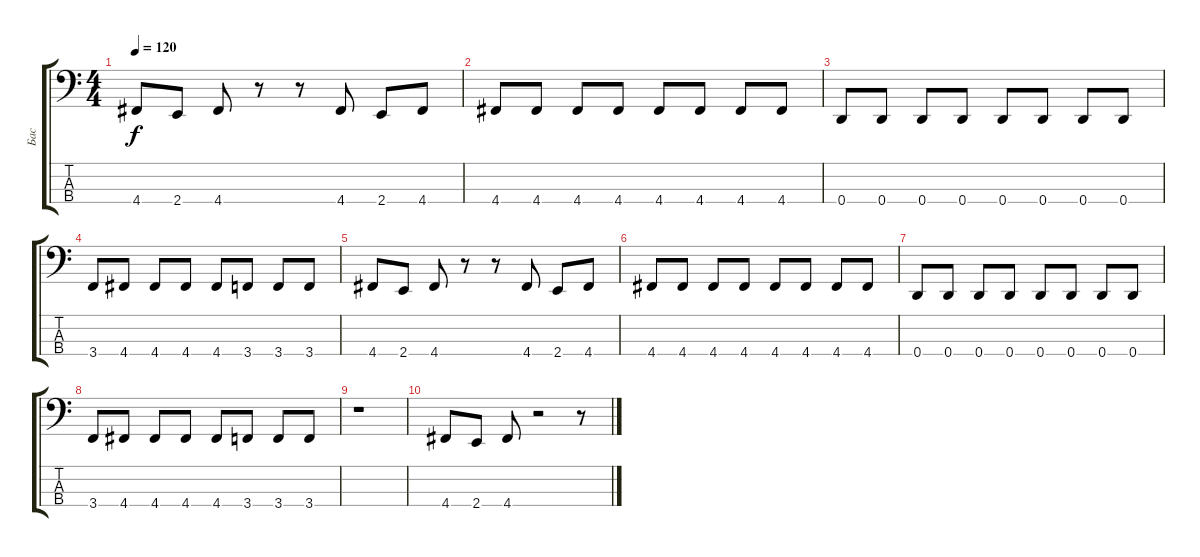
\track ("Бас" "Бас") {instrument electricbassfinger}
\staff {score tabs}
\tuning (F2 C2 G1 D1) {hide}
\ts (4 4)
\tempo 120
\clef f4
\ks c
4.4.8{dy f} 2.4.8 4.4.8 r.8 r.8 4.4.8 2.4.8 4.4.8 |
4.4.8 4.4.8 4.4.8 4.4.8 4.4.8 4.4.8 4.4.8 4.4.8 |
0.4.8 0.4.8 0.4.8 0.4.8 0.4.8 0.4.8 0.4.8 0.4.8 |
3.4.8 4.4.8 4.4.8 4.4.8 4.4.8 3.4.8 3.4.8 3.4.8 |
4.4.8 2.4.8 4.4.8 r.8 r.8 4.4.8 2.4.8 4.4.8 |
4.4.8 4.4.8 4.4.8 4.4.8 4.4.8 4.4.8 4.4.8 4.4.8 |
0.4.8 0.4.8 0.4.8 0.4.8 0.4.8 0.4.8 0.4.8 0.4.8 |
3.4.8 4.4.8 4.4.8 4.4.8 4.4.8 3.4.8 3.4.8 3.4.8 |
r.1 |
4.4.8 2.4.8 4.4.8 r.2 r.8
